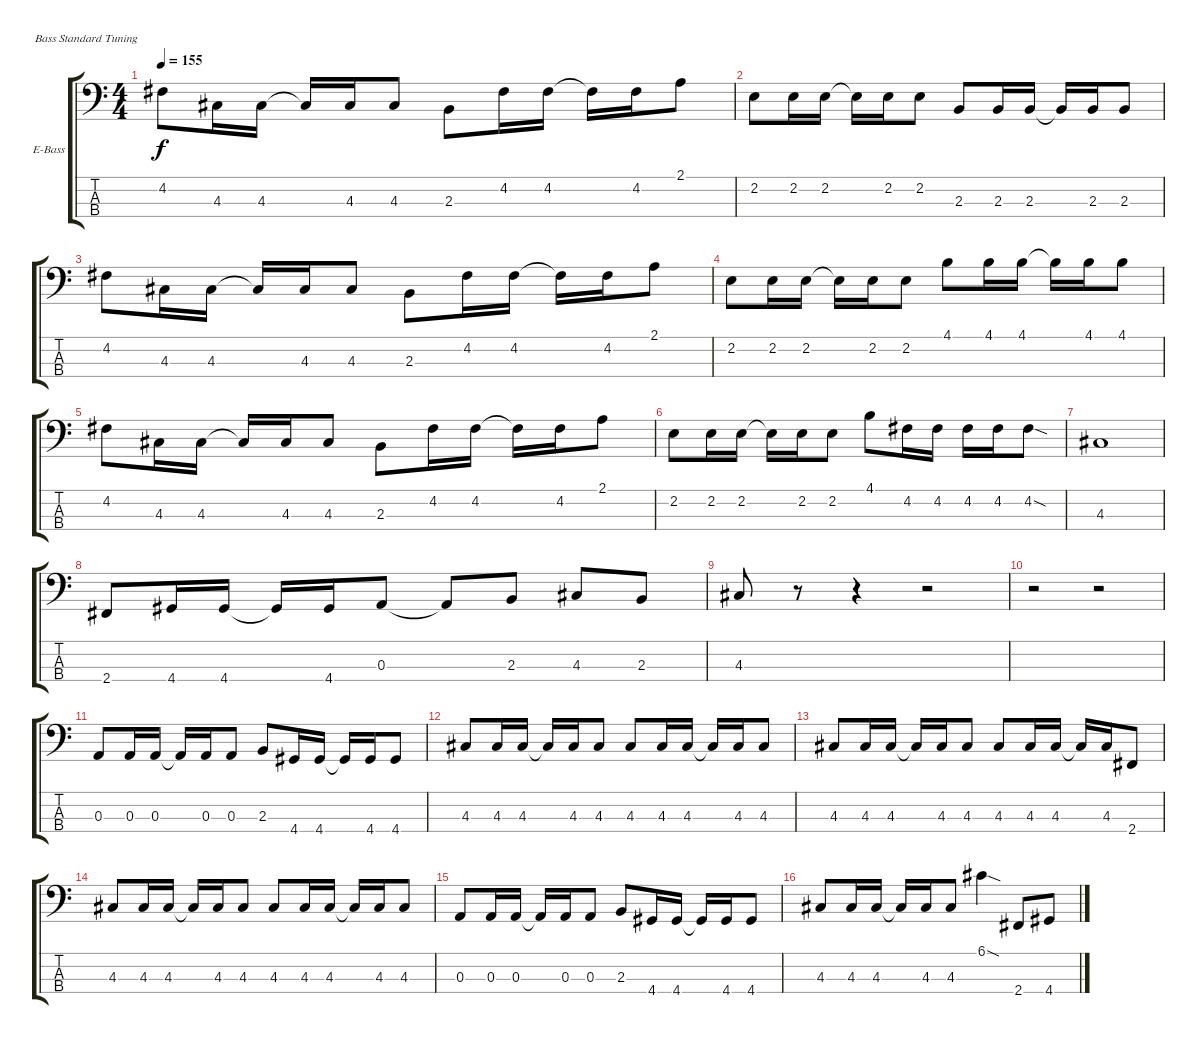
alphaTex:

\defaultSystemsLayout 4
\bracketExtendMode groupsimilarinstruments
\firstSystemTrackNameOrientation horizontal
\otherSystemsTrackNameOrientation horizontal
\track ("Bass - Joe Principe" "E-Bass") {instrument electricbassfinger}
\staff {score tabs}
\tuning (G2 D2 A1 E1)
\ts (4 4)
\tempo 155
\clef f4
\scale
0.333333
\ks c
4.2.8{dy f} 4.3.16 4.3.16 4.3{t}.16 4.3.16 4.3.8 2.3.8 4.2.16 4.2.16 4.2{t}.16 4.2.16 2.1.8 |
\scale
0.333333 2.2.8 2.2.16 2.2.16 2.2{t}.16 2.2.16 2.2.8 2.3.8 2.3.16 2.3.16 2.3{t}.16 2.3.16 2.3.8 |
\scale
0.333333 4.2.8 4.3.16 4.3.16 4.3{t}.16 4.3.16 4.3.8 2.3.8 4.2.16 4.2.16 4.2{t}.16 4.2.16 2.1.8 |
\scale
0.333333 2.2.8 2.2.16 2.2.16 2.2{t}.16 2.2.16 2.2.8 4.1.8 4.1.16 4.1.16 4.1{t}.16 4.1.16 4.1.8 |
\scale
0.333333 4.2.8 4.3.16 4.3.16 4.3{t}.16 4.3.16 4.3.8 2.3.8 4.2.16 4.2.16 4.2{t}.16 4.2.16 2.1.8 |
\scale
0.333333 2.2.8 2.2.16 2.2.16 2.2{t}.16 2.2.16 2.2.8 4.1.8 4.2.16 4.2.16 4.2.16 4.2.16 4.2{sod}.8 |
\scale
0.333333 4.3.1 |
\scale
0.333333 2.4.8 4.4.16 4.4.16 4.4{t}.16 4.4.16 0.3.8 0.3{t}.8 2.3.8 4.3.8 2.3.8 |
\scale
0.333333 4.3.8 r.8 r.4 r.2 |
\scale
0.333333 r.2 r.2 |
\scale
0.333333 0.3.8 0.3.16 0.3.16 0.3{t}.16 0.3.16 0.3.8 2.3.8 4.4.16 4.4.16 4.4{t}.16 4.4.16 4.4.8 |
\scale
0.333333 4.3.8 4.3.16 4.3.16 4.3{t}.16 4.3.16 4.3.8 4.3.8 4.3.16 4.3.16 4.3{t}.16 4.3.16 4.3.8 |
\scale
0.333333 4.3.8 4.3.16 4.3.16 4.3{t}.16 4.3.16 4.3.8 4.3.8 4.3.16 4.3.16 4.3{t}.16 4.3.16 2.4.8 |
\scale
0.333333 4.3.8 4.3.16 4.3.16 4.3{t}.16 4.3.16 4.3.8 4.3.8 4.3.16 4.3.16 4.3{t}.16 4.3.16 4.3.8 |
\scale
0.333333 0.3.8 0.3.16 0.3.16 0.3{t}.16 0.3.16 0.3.8 2.3.8 4.4.16 4.4.16 4.4{t}.16 4.4.16 4.4.8 |
\scale
0.333333 4.3.8 4.3.16 4.3.16 4.3{t}.16 4.3.16 4.3{sl}.8 6.1{sod}.4 2.4.8 4.4.8
